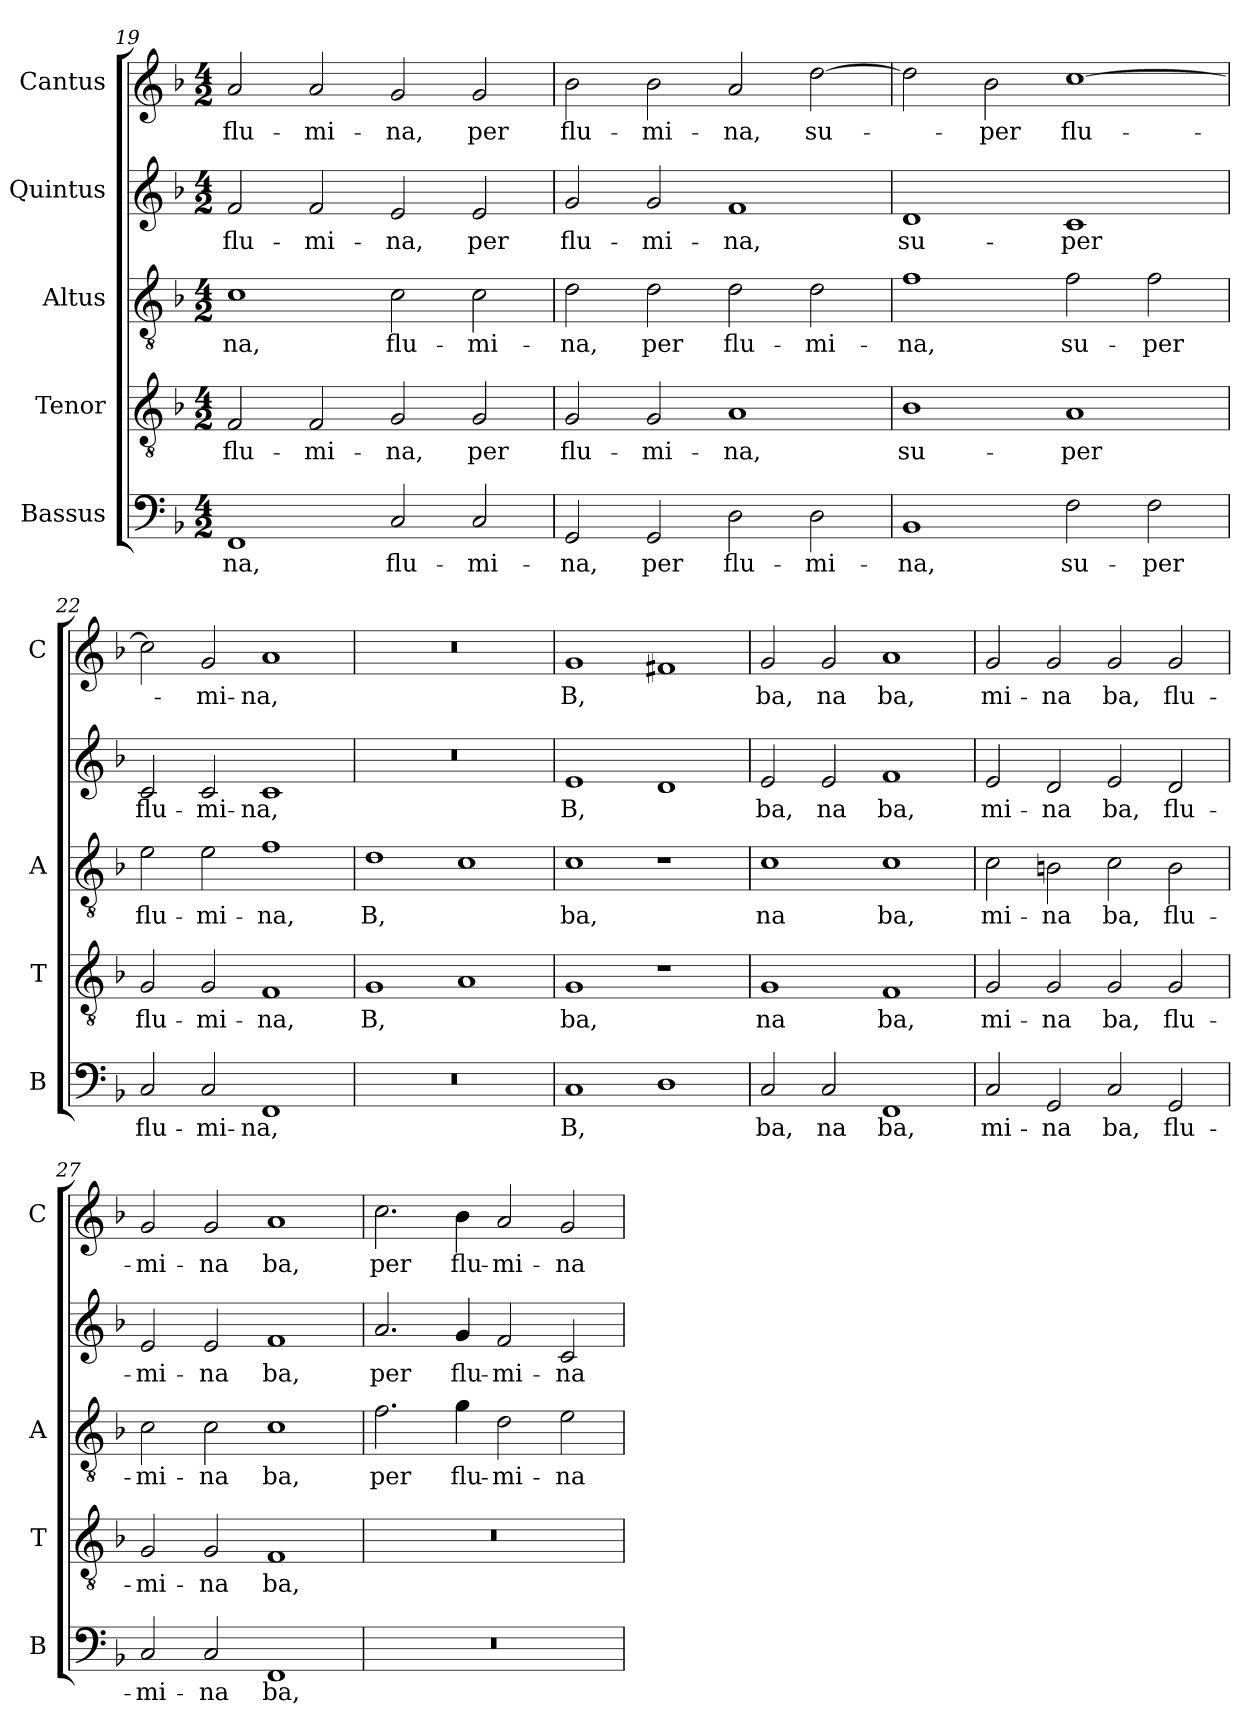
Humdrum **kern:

**kern	**text	**kern	**text	**kern	**text	**kern	**text	**kern	**text
*part5	*part5	*part4	*part4	*part3	*part3	*part2	*part2	*part1	*part1
*staff5	*staff5	*staff4	*staff4	*staff3	*staff3	*staff2	*staff2	*staff1	*staff1
*I"Bassus	*	*I"Tenor	*	*I"Altus	*	*I"Quintus	*	*I"Cantus	*
*I'B	*	*I'T	*	*I'A	*	*	*	*I'C	*
*clefF4	*	*clefGv2	*	*clefGv2	*	*clefG2	*	*clefG2	*
*k[b-]	*	*k[b-]	*	*k[b-]	*	*k[b-]	*	*k[b-]	*
*F:	*	*F:	*	*F:	*	*F:	*	*F:	*
*M4/2	*	*M4/2	*	*M4/2	*	*M4/2	*	*M4/2	*
=19	=19	=19	=19	=19	=19	=19	=19	=19	=19
!	!LO:LY:b	!	!LO:LY:b	!	!LO:LY:b	!	!LO:LY:b	!	!LO:LY:b
1FF	-na,	2F/	flu-	1c	-na,	2f/	flu-	2a/	flu-
!	!	!	!LO:LY:b	!	!	!	!LO:LY:b	!	!LO:LY:b
.	.	2F/	-mi-	.	.	2f/	-mi-	2a/	-mi-
!	!LO:LY:b	!	!LO:LY:b	!	!LO:LY:b	!	!LO:LY:b	!	!LO:LY:b
2C/	flu-	2G/	-na,	2c\	flu-	2e/	-na,	2g/	-na,
!	!LO:LY:b	!	!LO:LY:b	!	!LO:LY:b	!	!LO:LY:b	!	!LO:LY:b
2C/	-mi-	2G/	per	2c\	-mi-	2e/	per	2g/	per
=20	=20	=20	=20	=20	=20	=20	=20	=20	=20
!	!LO:LY:b	!	!LO:LY:b	!	!LO:LY:b	!	!LO:LY:b	!	!LO:LY:b
2GG/	-na,	2G/	flu-	2d\	-na,	2g/	flu-	2b-\	flu-
!	!LO:LY:b	!	!LO:LY:b	!	!LO:LY:b	!	!LO:LY:b	!	!LO:LY:b
2GG/	per	2G/	-mi-	2d\	per	2g/	-mi-	2b-\	-mi-
!	!LO:LY:b	!	!LO:LY:b	!	!LO:LY:b	!	!LO:LY:b	!	!LO:LY:b
2D\	flu-	1A	-na,	2d\	flu-	1f	-na,	2a/	-na,
!	!LO:LY:b	!	!	!	!LO:LY:b	!	!	!	!LO:LY:b
2D\	-mi-	.	.	2d\	-mi-	.	.	[2dd\	su-
=21	=21	=21	=21	=21	=21	=21	=21	=21	=21
!	!LO:LY:b	!	!LO:LY:b	!	!LO:LY:b	!	!LO:LY:b	!	!
1BB-	-na,	1B-	su-	1f	-na,	1d	su-	2dd\]	.
!	!	!	!	!	!	!	!	!	!LO:LY:b
.	.	.	.	.	.	.	.	2b-\	-per
!	!LO:LY:b	!	!LO:LY:b	!	!LO:LY:b	!	!LO:LY:b	!	!LO:LY:b
2F\	su-	1A	-per	2f\	su-	1c	-per	[1cc	flu-
!	!LO:LY:b	!	!	!	!LO:LY:b	!	!	!	!
2F\	-per	.	.	2f\	-per	.	.	.	.
=22	=22	=22	=22	=22	=22	=22	=22	=22	=22
!	!LO:LY:b	!	!LO:LY:b	!	!LO:LY:b	!	!LO:LY:b	!	!
2C/	flu-	2G/	flu-	2e\	flu-	2c/	flu-	2cc\]	.
!	!LO:LY:b	!	!LO:LY:b	!	!LO:LY:b	!	!LO:LY:b	!	!LO:LY:b
2C/	-mi-	2G/	-mi-	2e\	-mi-	2c/	-mi-	2g/	-mi-
!	!LO:LY:b	!	!LO:LY:b	!	!LO:LY:b	!	!LO:LY:b	!	!LO:LY:b
1FF	-na,	1F	-na,	1f	-na,	1c	-na,	1a	-na,
!!LO:PB:g=z
=23!	=23!	=23!	=23!	=23!	=23!	=23!	=23!	=23!	=23!
!	!	!	!LO:LY:b	!	!LO:LY:b	!	!	!	!
0r	.	1G	B,	1d	B,	0r	.	0r	.
.	.	1A	.	1c	.	.	.	.	.
=24	=24	=24	=24	=24	=24	=24	=24	=24	=24
!	!LO:LY:b	!	!LO:LY:b	!	!LO:LY:b	!	!LO:LY:b	!	!LO:LY:b
1C	B,	1G	ba,	1c	ba,	1e	B,	1g	B,
1D	.	1r	.	1r	.	1d	.	1f#X	.
=25	=25	=25	=25	=25	=25	=25	=25	=25	=25
!	!LO:LY:b	!	!LO:LY:b	!	!LO:LY:b	!	!LO:LY:b	!	!LO:LY:b
2C/	ba,	1G	na	1c	na	2e/	ba,	2g/	ba,
!	!LO:LY:b	!	!	!	!	!	!LO:LY:b	!	!LO:LY:b
2C/	na	.	.	.	.	2e/	na	2g/	na
!	!LO:LY:b	!	!LO:LY:b	!	!LO:LY:b	!	!LO:LY:b	!	!LO:LY:b
1FF	ba,	1F	ba,	1c	ba,	1f	ba,	1a	ba,
=26	=26	=26	=26	=26	=26	=26	=26	=26	=26
!	!LO:LY:b	!	!LO:LY:b	!	!LO:LY:b	!	!LO:LY:b	!	!LO:LY:b
2C/	mi-	2G/	mi-	2c\	mi-	2e/	mi-	2g/	mi-
!	!LO:LY:b	!	!LO:LY:b	!	!LO:LY:b	!	!LO:LY:b	!	!LO:LY:b
2GG/	-na	2G/	-na	2Bn\	-na	2d/	-na	2g/	-na
!	!LO:LY:b	!	!LO:LY:b	!	!LO:LY:b	!	!LO:LY:b	!	!LO:LY:b
2C/	ba,	2G/	ba,	2c\	ba,	2e/	ba,	2g/	ba,
!	!LO:LY:b	!	!LO:LY:b	!	!LO:LY:b	!	!LO:LY:b	!	!LO:LY:b
2GG/	flu-	2G/	flu-	2B\	flu-	2d/	flu-	2g/	flu-
=27	=27	=27	=27	=27	=27	=27	=27	=27	=27
!	!LO:LY:b	!	!LO:LY:b	!	!LO:LY:b	!	!LO:LY:b	!	!LO:LY:b
2C/	-mi-	2G/	-mi-	2c\	-mi-	2e/	-mi-	2g/	-mi-
!	!LO:LY:b	!	!LO:LY:b	!	!LO:LY:b	!	!LO:LY:b	!	!LO:LY:b
2C/	-na	2G/	-na	2c\	-na	2e/	-na	2g/	-na
!	!LO:LY:b	!	!LO:LY:b	!	!LO:LY:b	!	!LO:LY:b	!	!LO:LY:b
1FF	ba,	1F	ba,	1c	ba,	1f	ba,	1a	ba,
=28	=28	=28	=28	=28	=28	=28	=28	=28	=28
!	!	!	!	!	!LO:LY:b	!	!LO:LY:b	!	!LO:LY:b
0r	.	0r	.	2.f\	per	2.a/	per	2.cc\	per
!	!	!	!	!	!LO:LY:b	!	!LO:LY:b	!	!LO:LY:b
.	.	.	.	4g\	flu-	4g/	flu-	4b-\	flu-
!	!	!	!	!	!LO:LY:b	!	!LO:LY:b	!	!LO:LY:b
.	.	.	.	2d\	-mi-	2f/	-mi-	2a/	-mi-
!	!	!	!	!	!LO:LY:b	!	!LO:LY:b	!	!LO:LY:b
.	.	.	.	2e\	-na	2c/	-na	2g/	-na
=	=	=	=	=	=	=	=	=	=
*-	*-	*-	*-	*-	*-	*-	*-	*-	*-
